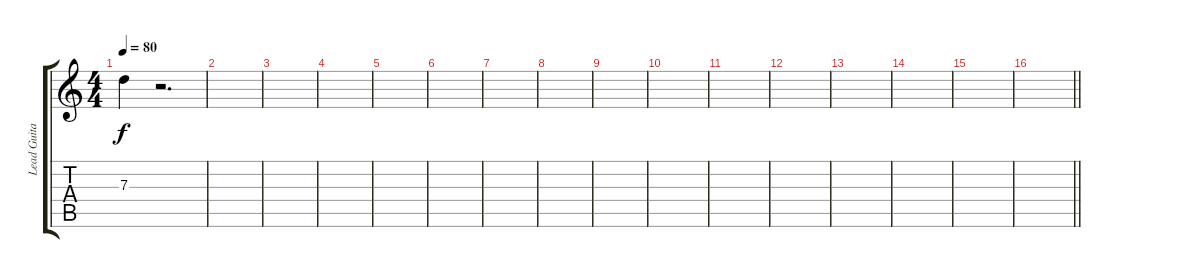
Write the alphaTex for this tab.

\track ("Lead Guitar" "Lead Guita") {instrument overdrivenguitar}
\staff {score tabs}
\tuning (E4 B3 G3 D3 A2 E2) {hide}
\ts (4 4)
\tempo 80
\clef g2
\ks c
7.3{t}.4{dy f} r.2{d} |
|
|
|
|
|
|
|
|
|
|
|
|
|
|
\barLineRight lightlight
